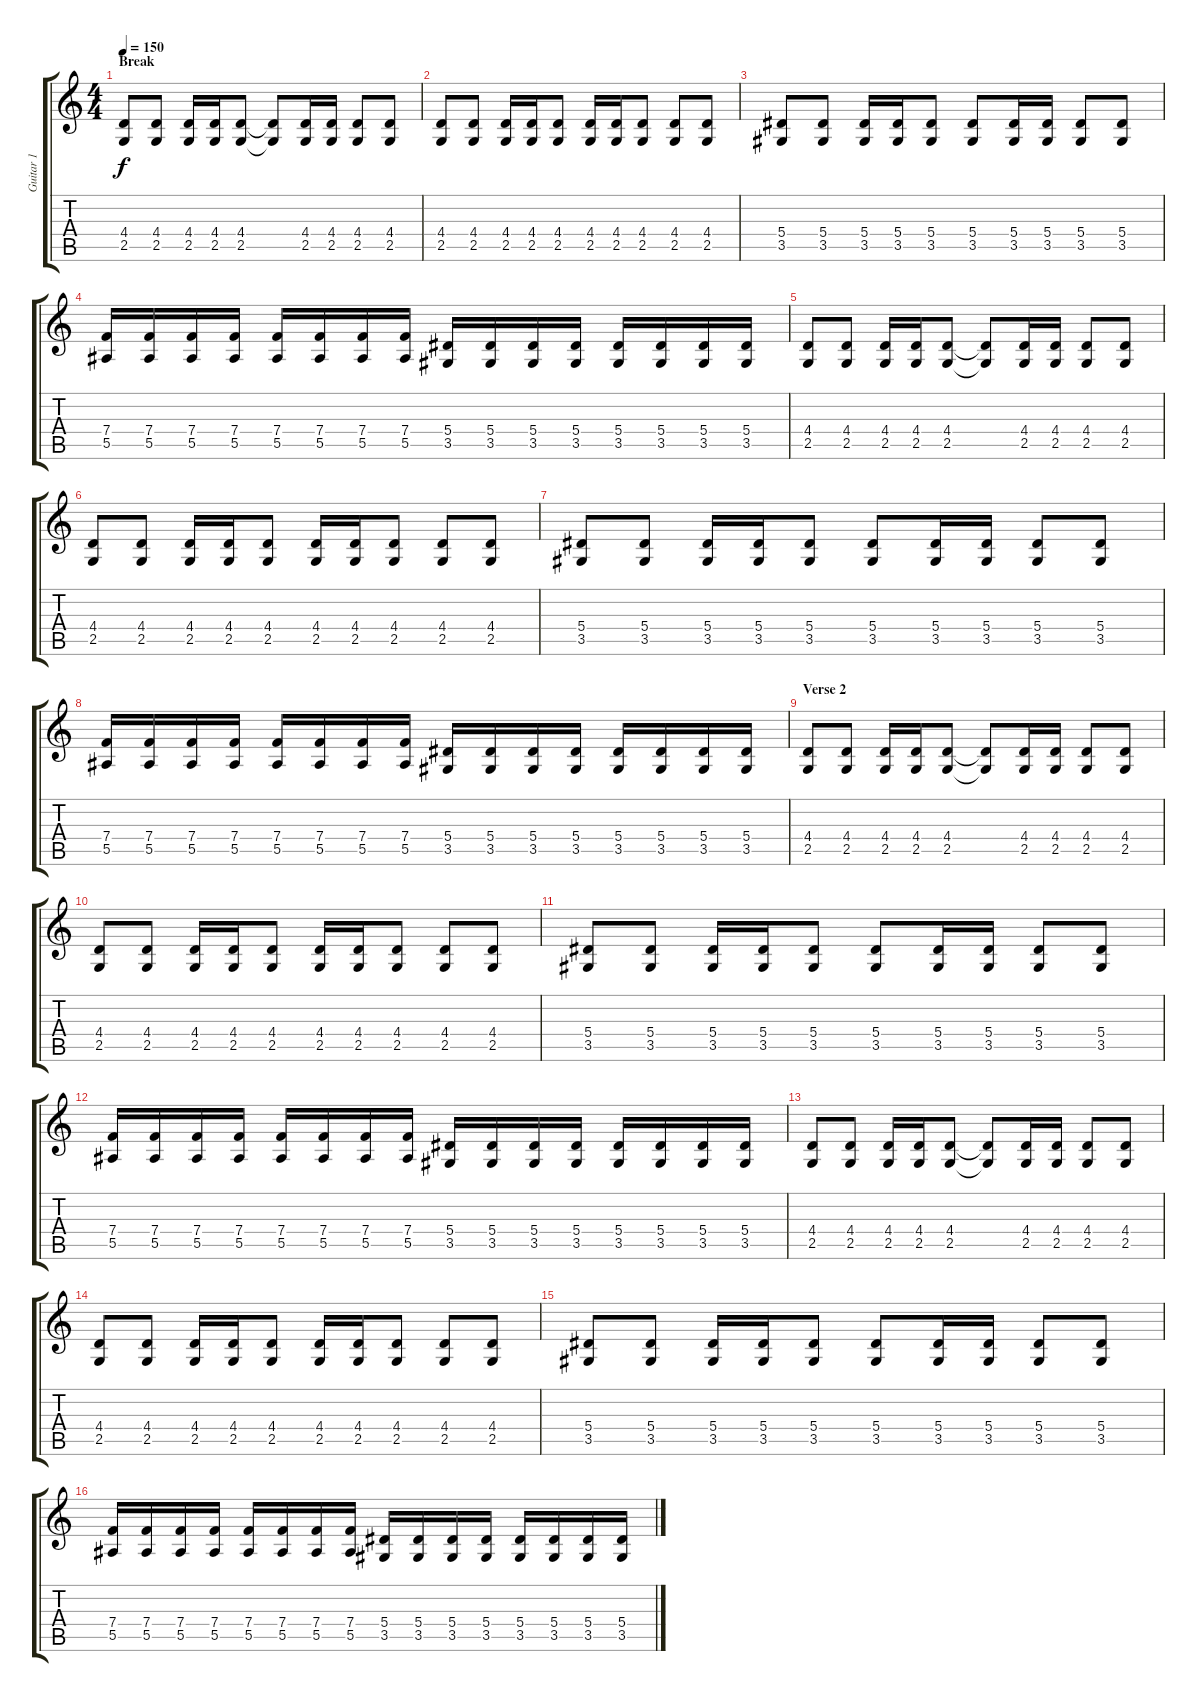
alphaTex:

\track ("Guitar 1" "Guitar 1") {instrument distortionguitar}
\staff {score tabs}
\tuning (C4 G3 Eb3 Bb2 F2 C2) {hide}
\ts (4 4)
\section ("" "Break")
\tempo 150
\clef g2
\ks c
(4.4 2.5).8{dy f} (4.4 2.5).8 (4.4 2.5).16 (4.4 2.5).16 (4.4 2.5).8 (4.4{t} 2.5{t}).8 (4.4 2.5).16 (4.4 2.5).16 (4.4 2.5).8 (4.4 2.5).8 |
(4.4 2.5).8 (4.4 2.5).8 (4.4 2.5).16 (4.4 2.5).16 (4.4 2.5).8 (4.4 2.5).16 (4.4 2.5).16 (4.4 2.5).8 (4.4 2.5).8 (4.4 2.5).8 |
(5.4 3.5).8 (5.4 3.5).8 (5.4 3.5).16 (5.4 3.5).16 (5.4 3.5).8 (5.4 3.5).8 (5.4 3.5).16 (5.4 3.5).16 (5.4 3.5).8 (5.4 3.5).8 |
(7.4 5.5).16 (7.4 5.5).16 (7.4 5.5).16 (7.4 5.5).16 (7.4 5.5).16 (7.4 5.5).16 (7.4 5.5).16 (7.4 5.5).16 (5.4 3.5).16 (5.4 3.5).16 (5.4 3.5).16 (5.4 3.5).16 (5.4 3.5).16 (5.4 3.5).16 (5.4 3.5).16 (5.4 3.5).16 |
(4.4 2.5).8 (4.4 2.5).8 (4.4 2.5).16 (4.4 2.5).16 (4.4 2.5).8 (4.4{t} 2.5{t}).8 (4.4 2.5).16 (4.4 2.5).16 (4.4 2.5).8 (4.4 2.5).8 |
(4.4 2.5).8 (4.4 2.5).8 (4.4 2.5).16 (4.4 2.5).16 (4.4 2.5).8 (4.4 2.5).16 (4.4 2.5).16 (4.4 2.5).8 (4.4 2.5).8 (4.4 2.5).8 |
(5.4 3.5).8 (5.4 3.5).8 (5.4 3.5).16 (5.4 3.5).16 (5.4 3.5).8 (5.4 3.5).8 (5.4 3.5).16 (5.4 3.5).16 (5.4 3.5).8 (5.4 3.5).8 |
(7.4 5.5).16 (7.4 5.5).16 (7.4 5.5).16 (7.4 5.5).16 (7.4 5.5).16 (7.4 5.5).16 (7.4 5.5).16 (7.4 5.5).16 (5.4 3.5).16 (5.4 3.5).16 (5.4 3.5).16 (5.4 3.5).16 (5.4 3.5).16 (5.4 3.5).16 (5.4 3.5).16 (5.4 3.5).16 |
\section ("" "Verse 2")
(4.4 2.5).8 (4.4 2.5).8 (4.4 2.5).16 (4.4 2.5).16 (4.4 2.5).8 (4.4{t} 2.5{t}).8 (4.4 2.5).16 (4.4 2.5).16 (4.4 2.5).8 (4.4 2.5).8 |
(4.4 2.5).8 (4.4 2.5).8 (4.4 2.5).16 (4.4 2.5).16 (4.4 2.5).8 (4.4 2.5).16 (4.4 2.5).16 (4.4 2.5).8 (4.4 2.5).8 (4.4 2.5).8 |
(5.4 3.5).8 (5.4 3.5).8 (5.4 3.5).16 (5.4 3.5).16 (5.4 3.5).8 (5.4 3.5).8 (5.4 3.5).16 (5.4 3.5).16 (5.4 3.5).8 (5.4 3.5).8 |
(7.4 5.5).16 (7.4 5.5).16 (7.4 5.5).16 (7.4 5.5).16 (7.4 5.5).16 (7.4 5.5).16 (7.4 5.5).16 (7.4 5.5).16 (5.4 3.5).16 (5.4 3.5).16 (5.4 3.5).16 (5.4 3.5).16 (5.4 3.5).16 (5.4 3.5).16 (5.4 3.5).16 (5.4 3.5).16 |
(4.4 2.5).8 (4.4 2.5).8 (4.4 2.5).16 (4.4 2.5).16 (4.4 2.5).8 (4.4{t} 2.5{t}).8 (4.4 2.5).16 (4.4 2.5).16 (4.4 2.5).8 (4.4 2.5).8 |
(4.4 2.5).8 (4.4 2.5).8 (4.4 2.5).16 (4.4 2.5).16 (4.4 2.5).8 (4.4 2.5).16 (4.4 2.5).16 (4.4 2.5).8 (4.4 2.5).8 (4.4 2.5).8 |
(5.4 3.5).8 (5.4 3.5).8 (5.4 3.5).16 (5.4 3.5).16 (5.4 3.5).8 (5.4 3.5).8 (5.4 3.5).16 (5.4 3.5).16 (5.4 3.5).8 (5.4 3.5).8 |
(7.4 5.5).16 (7.4 5.5).16 (7.4 5.5).16 (7.4 5.5).16 (7.4 5.5).16 (7.4 5.5).16 (7.4 5.5).16 (7.4 5.5).16 (5.4 3.5).16 (5.4 3.5).16 (5.4 3.5).16 (5.4 3.5).16 (5.4 3.5).16 (5.4 3.5).16 (5.4 3.5).16 (5.4 3.5).16
